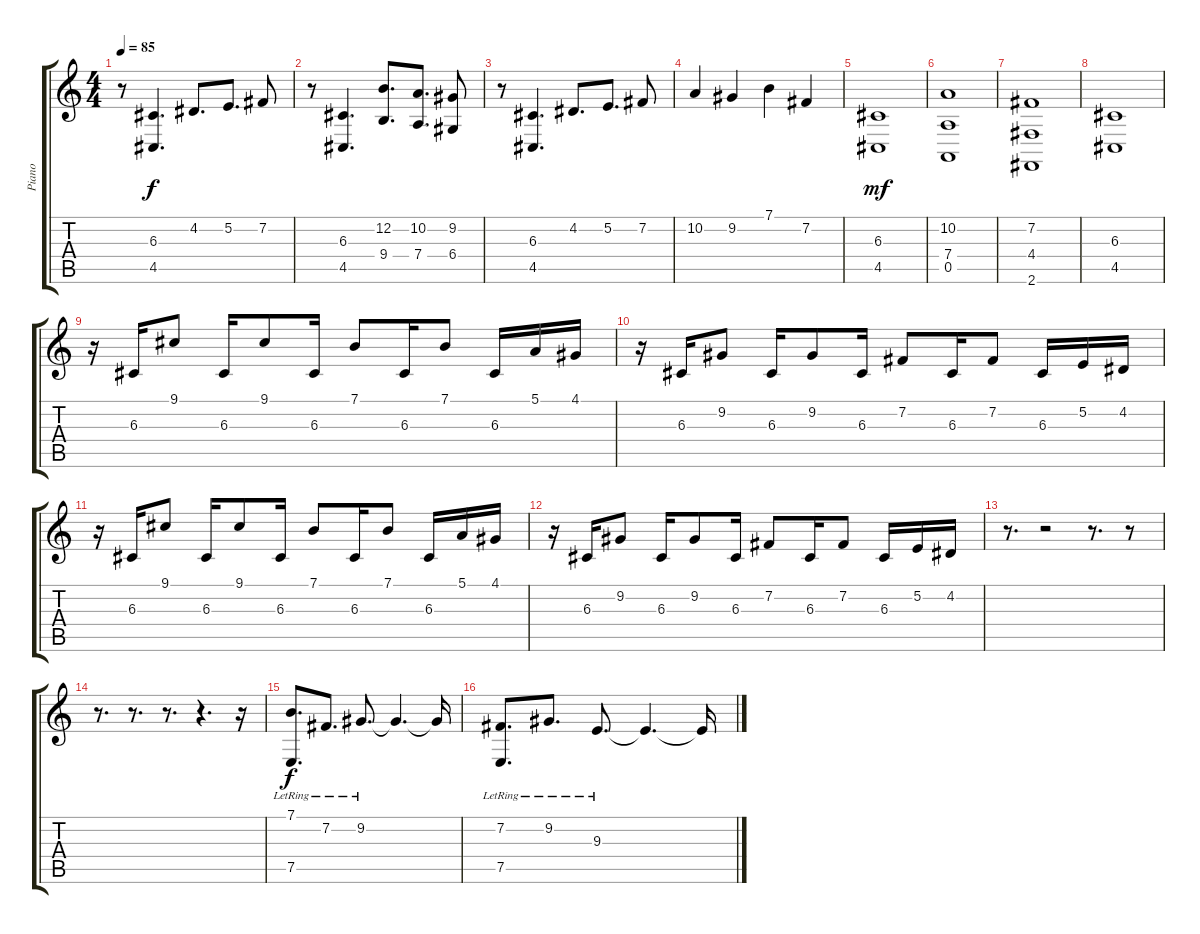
\track ("Piano" "Piano") {instrument acousticgrandpiano}
\staff {score tabs}
\tuning (E4 B3 G3 D3 A2 E2) {hide}
\ts (4 4)
\tempo 85
\clef g2
\ks c
r.8{dy f} (6.3 4.5).4{d} 4.2.8{d} 5.2.8{d} 7.2.8 |
r.8 (6.3 4.5).4{d} (12.2 9.4).8{d} (10.2 7.4).8{d} (9.2 6.4).8 |
r.8 (6.3 4.5).4{d} 4.2.8{d} 5.2.8{d} 7.2.8 |
10.2.4 9.2.4 7.1.4 7.2.4 |
(6.3 4.5).1{dy mf} |
(10.2 7.4 0.5).1 |
(7.2 4.4 2.6).1 |
(6.3 4.5).1 |
r.16 6.3.16 9.1.8 6.3.16 9.1.8 6.3.16 7.1.8 6.3.16 7.1.8 6.3.16 5.1.16 4.1.16 |
r.16 6.3.16 9.2.8 6.3.16 9.2.8 6.3.16 7.2.8 6.3.16 7.2.8 6.3.16 5.2.16 4.2.16 |
r.16 6.3.16 9.1.8 6.3.16 9.1.8 6.3.16 7.1.8 6.3.16 7.1.8 6.3.16 5.1.16 4.1.16 |
r.16 6.3.16 9.2.8 6.3.16 9.2.8 6.3.16 7.2.8 6.3.16 7.2.8 6.3.16 5.2.16 4.2.16 |
r.8{d} r.2 r.8{d} r.8 |
r.8{d} r.8{d} r.8{d} r.4{d} r.16 |
(7.1{lr} 7.5{lr}).8{d dy f} 7.2{lr}.8{d} 9.2{lr}.8{d} 9.2{t}.4{d} 9.2{t}.16 |
(7.2{lr} 7.5{lr}).8{d} 9.2{lr}.8{d} 9.3{lr}.8{d} 9.3{t}.4{d} 9.3{t}.16
